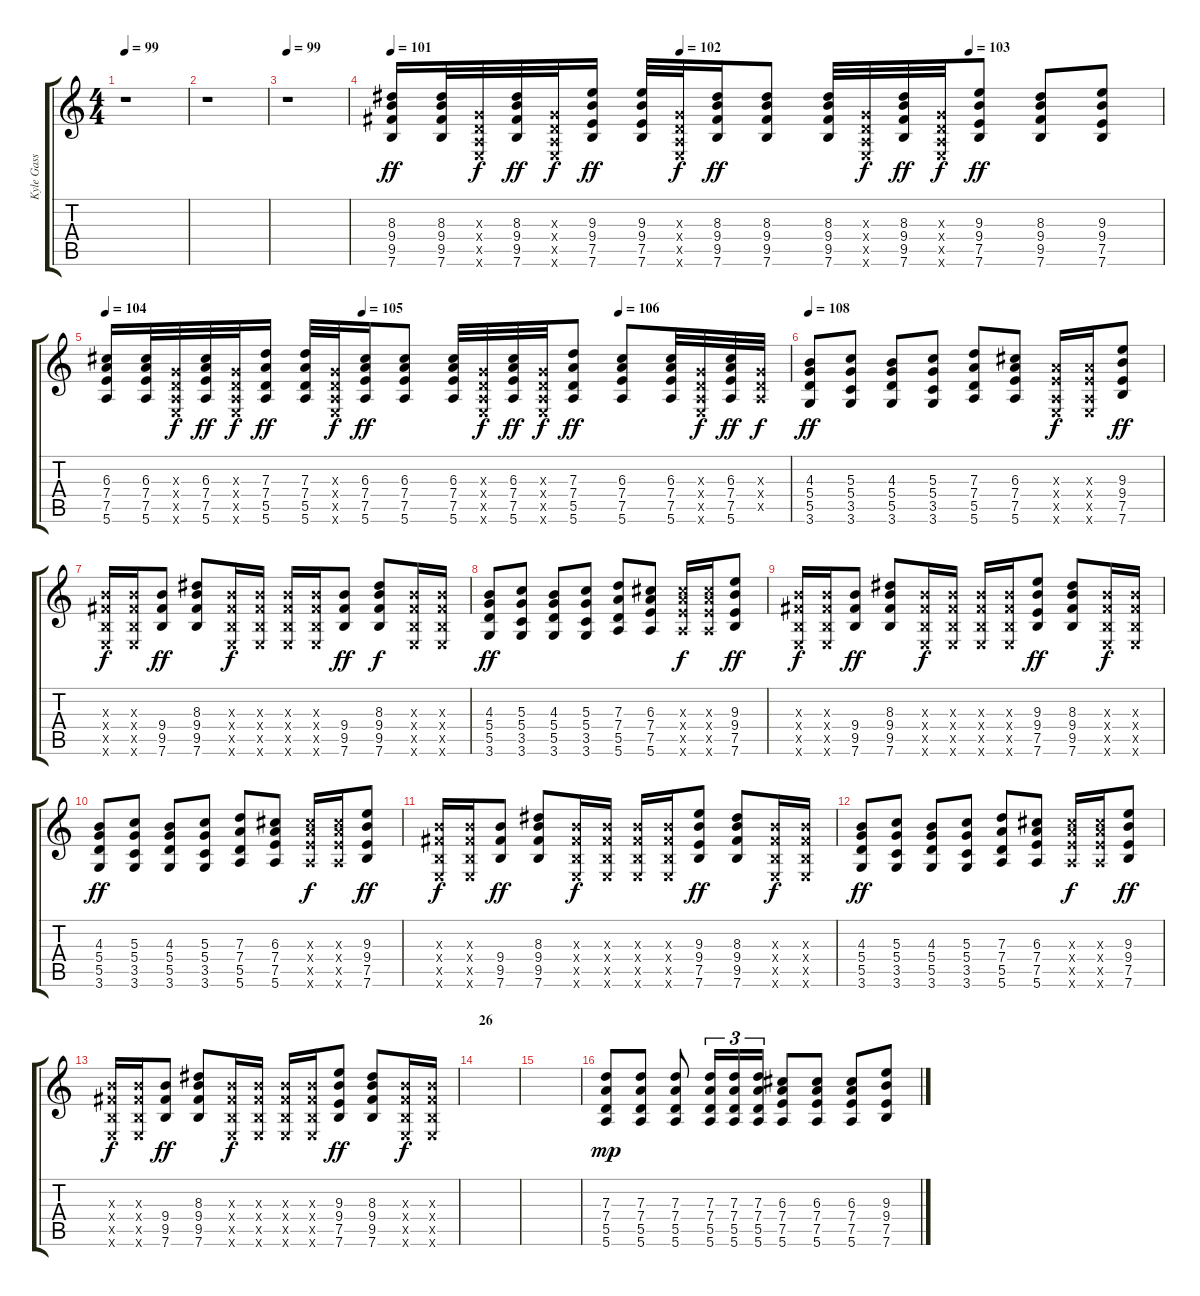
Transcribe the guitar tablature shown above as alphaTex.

\track ("Kyle Gass Solos" "Kyle Gass ") {instrument distortionguitar}
\staff {score tabs}
\tuning (E4 B3 G3 D3 A2 E2) {hide}
\ts (4 4)
\tempo 99
\clef g2
\ks c
r.1{dy ff} |
r.1 |
\tempo 99
r.1 |
\tempo 101
\tempo (102 0.375)
\tempo (103 0.75)
(8.3 9.4 9.5 7.6).16 (8.3 9.4 9.5 7.6).32 (0.3{x} 0.4{x} 0.5{x} 0.6{x}).32{dy f} (8.3 9.4 9.5 7.6).32{dy ff} (0.3{x} 0.4{x} 0.5{x} 0.6{x}).32{dy f} (9.3 9.4 7.5 7.6).16{dy ff} (9.3 9.4 7.5 7.6).32 (0.3{x} 0.4{x} 0.5{x} 0.6{x}).32{dy f} (8.3 9.4 9.5 7.6).16{dy ff} (8.3 9.4 9.5 7.6).8 (8.3 9.4 9.5 7.6).32 (0.3{x} 0.4{x} 0.5{x} 0.6{x}).32{dy f} (8.3 9.4 9.5 7.6).32{dy ff} (0.3{x} 0.4{x} 0.5{x} 0.6{x}).32{dy f} (9.3 9.4 7.5 7.6).8{dy ff} (8.3 9.4 9.5 7.6).8 (9.3 9.4 7.5 7.6).8 |
\tempo 104
\tempo (105 0.375)
\tempo (106 0.75)
(6.3 7.4 7.5 5.6).16 (6.3 7.4 7.5 5.6).32 (0.3{x} 0.4{x} 0.5{x} 0.6{x}).32{dy f} (6.3 7.4 7.5 5.6).32{dy ff} (0.3{x} 0.4{x} 0.5{x} 0.6{x}).32{dy f} (7.3 7.4 5.5 5.6).16{dy ff} (7.3 7.4 5.5 5.6).32 (0.3{x} 0.4{x} 0.5{x} 0.6{x}).32{dy f} (6.3 7.4 7.5 5.6).16{dy ff} (6.3 7.4 7.5 5.6).8 (6.3 7.4 7.5 5.6).32 (0.3{x} 0.4{x} 0.5{x} 0.6{x}).32{dy f} (6.3 7.4 7.5 5.6).32{dy ff} (0.3{x} 0.4{x} 0.5{x} 0.6{x}).32{dy f} (7.3 7.4 5.5 5.6).8{dy ff} (6.3 7.4 7.5 5.6).8 (6.3 7.4 7.5 5.6).32 (0.3{x} 0.4{x} 0.5{x} 0.6{x}).32{dy f} (6.3 7.4 7.5 5.6).32{dy ff} (0.3{x} 0.4{x} 0.5{x}).32{dy f} |
\tempo 108
(4.3 5.4 5.5 3.6).8{dy ff} (5.3 5.4 3.5 3.6).8 (4.3 5.4 5.5 3.6).8 (5.3 5.4 3.5 3.6).8 (7.3 7.4 5.5 5.6).8 (6.3 7.4 7.5 5.6).8 (2.3{x} 2.4{x} 0.5{x} 0.6{x}).16{dy f} (2.3{x} 2.4{x} 0.5{x} 0.6{x}).16 (9.3 9.4 7.5 7.6).8{dy ff} |
(4.3{x} 4.4{x} 2.5{x} 0.6{x}).16{dy f} (4.3{x} 4.4{x} 2.5{x} 0.6{x}).16 (9.4 9.5 7.6).8{dy ff} (8.3 9.4 9.5 7.6).8 (4.3{x} 4.4{x} 2.5{x} 0.6{x}).16{dy f} (4.3{x} 4.4{x} 2.5{x} 0.6{x}).16 (4.3{x} 4.4{x} 2.5{x} 0.6{x}).16 (4.3{x} 4.4{x} 2.5{x} 0.6{x}).16 (9.4 9.5 7.6).8{dy ff} (8.3 9.4 9.5 7.6).8{dy f} (4.3{x} 4.4{x} 2.5{x} 0.6{x}).16 (4.3{x} 4.4{x} 2.5{x} 0.6{x}).16 |
(4.3 5.4 5.5 3.6).8{dy ff} (5.3 5.4 3.5 3.6).8 (4.3 5.4 5.5 3.6).8 (5.3 5.4 3.5 3.6).8 (7.3 7.4 5.5 5.6).8 (6.3 7.4 7.5 5.6).8 (6.3{x} 7.4{x} 7.5{x} 5.6{x}).16{dy f} (6.3{x} 7.4{x} 7.5{x} 5.6{x}).16 (9.3 9.4 7.5 7.6).8{dy ff} |
(4.3{x} 4.4{x} 2.5{x} 0.6{x}).16{dy f} (4.3{x} 4.4{x} 2.5{x} 0.6{x}).16 (9.4 9.5 7.6).8{dy ff} (8.3 9.4 9.5 7.6).8 (4.3{x} 4.4{x} 2.5{x} 0.6{x}).16{dy f} (4.3{x} 4.4{x} 2.5{x} 0.6{x}).16 (4.3{x} 4.4{x} 2.5{x} 0.6{x}).16 (4.3{x} 4.4{x} 2.5{x} 0.6{x}).16 (9.3 9.4 7.5 7.6).8{dy ff} (8.3 9.4 9.5 7.6).8 (4.3{x} 4.4{x} 2.5{x} 0.6{x}).16{dy f} (4.3{x} 4.4{x} 2.5{x} 0.6{x}).16 |
(4.3 5.4 5.5 3.6).8{dy ff} (5.3 5.4 3.5 3.6).8 (4.3 5.4 5.5 3.6).8 (5.3 5.4 3.5 3.6).8 (7.3 7.4 5.5 5.6).8 (6.3 7.4 7.5 5.6).8 (6.3{x} 7.4{x} 7.5{x} 5.6{x}).16{dy f} (6.3{x} 7.4{x} 7.5{x} 5.6{x}).16 (9.3 9.4 7.5 7.6).8{dy ff} |
(4.3{x} 4.4{x} 2.5{x} 0.6{x}).16{dy f} (4.3{x} 4.4{x} 2.5{x} 0.6{x}).16 (9.4 9.5 7.6).8{dy ff} (8.3 9.4 9.5 7.6).8 (4.3{x} 4.4{x} 2.5{x} 0.6{x}).16{dy f} (4.3{x} 4.4{x} 2.5{x} 0.6{x}).16 (4.3{x} 4.4{x} 2.5{x} 0.6{x}).16 (4.3{x} 4.4{x} 2.5{x} 0.6{x}).16 (9.3 9.4 7.5 7.6).8{dy ff} (8.3 9.4 9.5 7.6).8 (4.3{x} 4.4{x} 2.5{x} 0.6{x}).16{dy f} (4.3{x} 4.4{x} 2.5{x} 0.6{x}).16 |
(4.3 5.4 5.5 3.6).8{dy ff} (5.3 5.4 3.5 3.6).8 (4.3 5.4 5.5 3.6).8 (5.3 5.4 3.5 3.6).8 (7.3 7.4 5.5 5.6).8 (6.3 7.4 7.5 5.6).8 (6.3{x} 7.4{x} 7.5{x} 5.6{x}).16{dy f} (6.3{x} 7.4{x} 7.5{x} 5.6{x}).16 (9.3 9.4 7.5 7.6).8{dy ff} |
(4.3{x} 4.4{x} 2.5{x} 0.6{x}).16{dy f} (4.3{x} 4.4{x} 2.5{x} 0.6{x}).16 (9.4 9.5 7.6).8{dy ff} (8.3 9.4 9.5 7.6).8 (4.3{x} 4.4{x} 2.5{x} 0.6{x}).16{dy f} (4.3{x} 4.4{x} 2.5{x} 0.6{x}).16 (4.3{x} 4.4{x} 2.5{x} 0.6{x}).16 (4.3{x} 4.4{x} 2.5{x} 0.6{x}).16 (9.3 9.4 7.5 7.6).8{dy ff} (8.3 9.4 9.5 7.6).8 (4.3{x} 4.4{x} 2.5{x} 0.6{x}).16{dy f} (4.3{x} 4.4{x} 2.5{x} 0.6{x}).16 |
\section ("" "26")
|
|
(7.3 7.4 5.5 5.6).8{dy mp} (7.3 7.4 5.5 5.6).8 (7.3 7.4 5.5 5.6).8 (7.3 7.4 5.5 5.6).16{tu (3 2)} (7.3 7.4 5.5 5.6).16{tu (3 2)} (7.3 7.4 5.5 5.6).16{tu (3 2)} (6.3 7.4 7.5 5.6).8 (6.3 7.4 7.5 5.6).8 (6.3 7.4 7.5 5.6).8 (9.3 9.4 7.5 7.6).8
